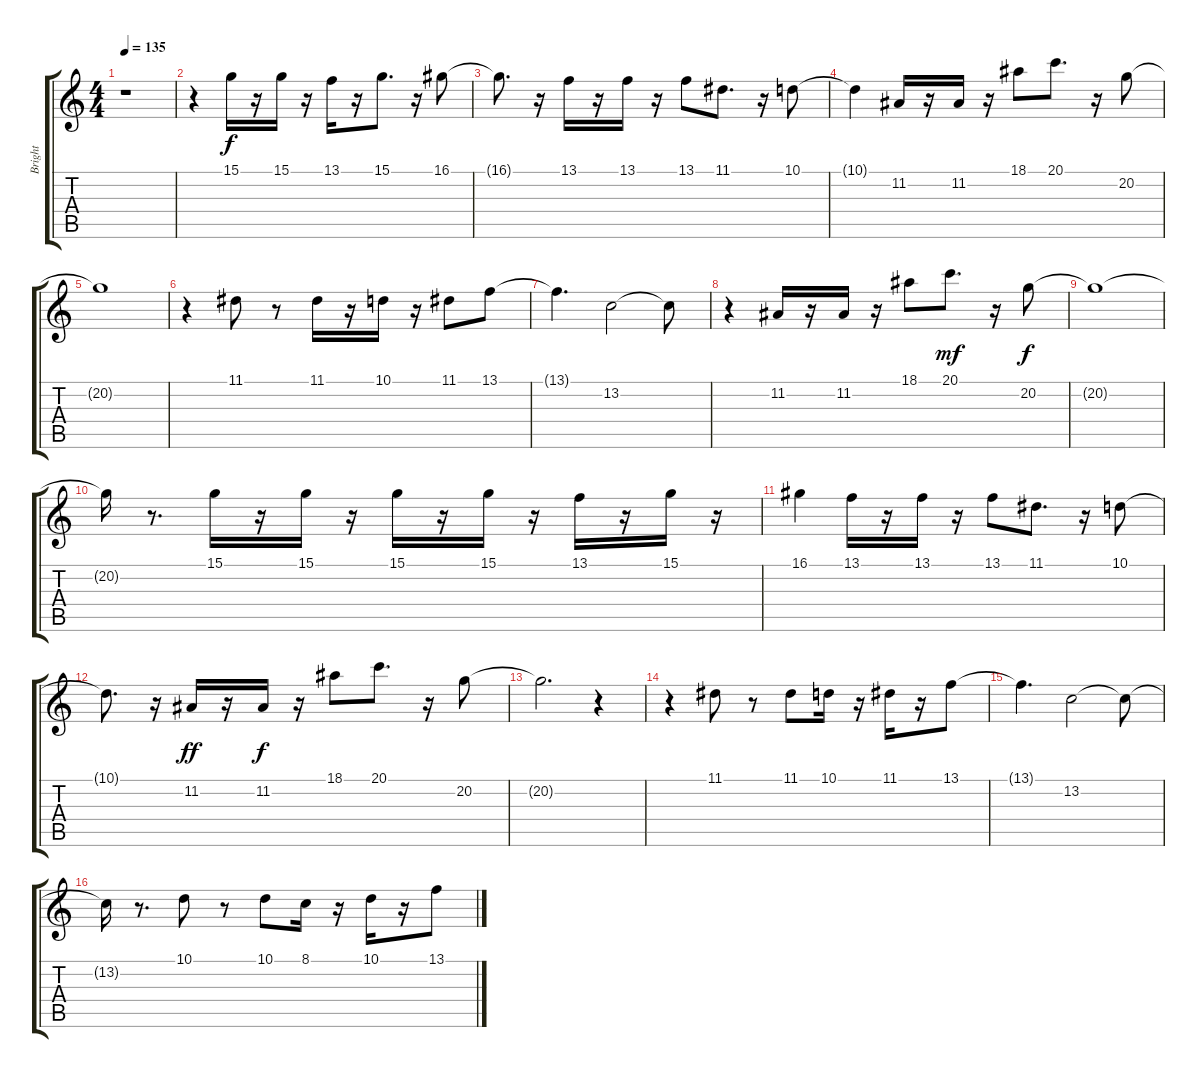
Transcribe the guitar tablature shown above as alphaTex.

\track ("Bright" "Bright") {instrument brightacousticpiano}
\staff {score tabs}
\tuning (E4 B3 G3 D3 A2 E2) {hide}
\ts (4 4)
\tempo 135
\clef g2
\ks c
r.1{dy f} |
r.4 15.1.16 r.16 15.1.16 r.16 13.1.16 r.16 15.1.8{d} r.16 16.1.8 |
16.1{t}.8{d} r.16 13.1.16 r.16 13.1.16 r.16 13.1.8 11.1.8{d} r.16 10.1.8 |
10.1{t}.4 11.2.16 r.16 11.2.16 r.16 18.1.8 20.1.8{d} r.16 20.2.8 |
20.2{t}.1 |
r.4 11.1.8 r.8 11.1.16 r.16 10.1.16 r.16 11.1.8 13.1.8 |
13.1{t}.4{d} 13.2.2 13.2{t}.8 |
r.4 11.2.16 r.16 11.2.16 r.16 18.1.8 20.1.8{d dy mf} r.16 20.2.8{dy f} |
20.2{t}.1 |
20.2{t}.16 r.8{d} 15.1.16 r.16 15.1.16 r.16 15.1.16 r.16 15.1.16 r.16 13.1.16 r.16 15.1.16 r.16 |
16.1.4 13.1.16 r.16 13.1.16 r.16 13.1.8 11.1.8{d} r.16 10.1.8 |
10.1{t}.8{d} r.16 11.2.16{dy ff} r.16 11.2.16{dy f} r.16 18.1.8 20.1.8{d} r.16 20.2.8 |
20.2{t}.2{d} r.4 |
r.4 11.1.8 r.8 11.1.8 10.1.16 r.16 11.1.16 r.16 13.1.8 |
13.1{t}.4{d} 13.2.2 13.2{t}.8 |
13.2{t}.16 r.8{d} 10.1.8 r.8 10.1.8 8.1.16 r.16 10.1.16 r.16 13.1.8
